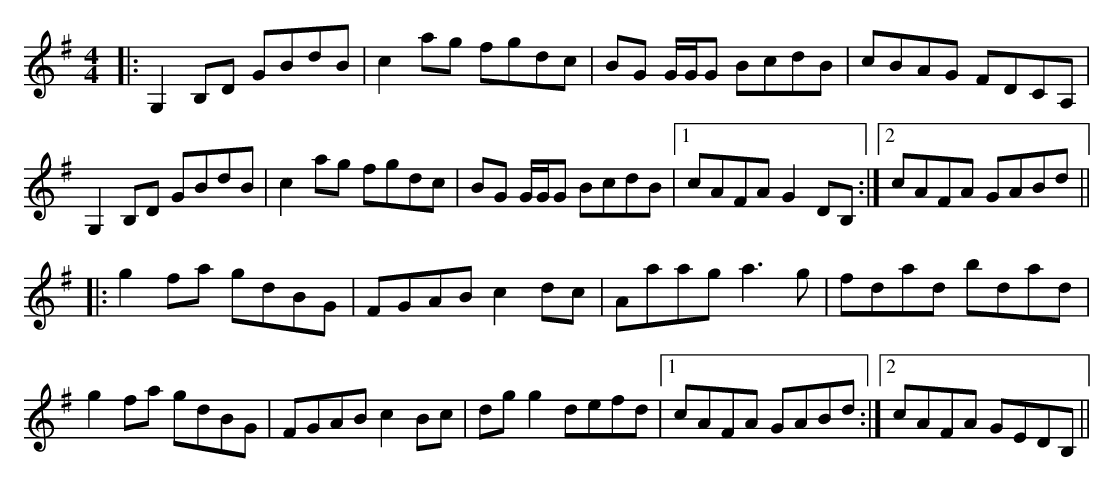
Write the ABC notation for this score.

X:1
M:4/4
K:G
|:G,2 B,D GBdB|c2 ag fgdc|BG G/G/G BcdB|cBAG FDCA,|
G,2 B,D GBdB|c2 ag fgdc|BG G/G/G BcdB|1 cAFA G2DB,:|2 cAFA GABd||
|:g2 fa gdBG|FGAB c2dc|Aaag a3g|fdad bdad|
g2 fa gdBG|FGAB c2 Bc|dg g2 defd|1 cAFA GABd:|2 cAFA GEDB,||
